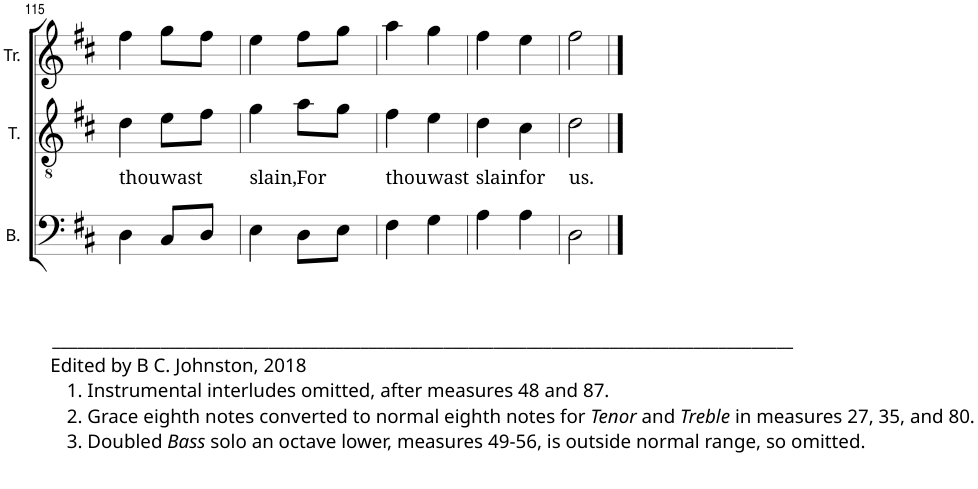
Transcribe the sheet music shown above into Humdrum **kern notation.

**kern	**kern	**text	**kern
*part3	*part2	*part2	*part1
*staff3	*staff2	*staff2	*staff1
*I"B.	*I"T.	*	*I"Tr.
*I'B.	*I'T.	*	*I'Tr.
!!LO:PB:g=z
*clefF4	*clefGv2	*	*clefG2
*k[f#c#]	*k[f#c#]	*	*k[f#c#]
*M2/4	*M2/4	*	*M2/4
=115	=115	=115	=115
!LO:TX:b:t=_________________________________________________________________________________________	!	!	!
!LO:TX:b:t=Edited by B C. Johnston, 2018	!	!	!
!LO:TX:b:t=1. Instrumental interludes omitted, after measures 48 and 87.	!	!	!
!LO:TX:b:t=2. Grace eighth notes converted to normal eighth notes for	!	!	!
!LO:TX:b:i:t=Tenor	!	!	!
!LO:TX:b:t=and	!	!	!
!LO:TX:b:i:t=Treble	!	!	!
!LO:TX:b:t=in measures 27, 35, and 80.	!	!	!
!LO:TX:b:t=3. Doubled	!	!	!
!LO:TX:b:i:t=Bass	!	!	!
!LO:TX:b:t=solo an octave lower, measures 49-56, is outside normal range, so omitted.	!	!	!
!	!	!LO:LY:b	!
4D\	4d\	thou	4ff#\
!	!	!LO:LY:b	!
8C#/L	8e\L	wast	8gg\L
8D/J	8f#\J	.	8ff#\J
=116	=116	=116	=116
!	!	!LO:LY:b	!
4E\	4g\	slain,	4ee\
!	!	!LO:LY:b	!
8D\L	8a\L	For	8ff#\L
8E\J	8g\J	.	8gg\J
=117	=117	=117	=117
!	!	!LO:LY:b	!
4F#\	4f#\	thou	4aa\
!	!	!LO:LY:b	!
4G\	4e\	wast	4gg\
=118	=118	=118	=118
!	!	!LO:LY:b	!
4A\	4d\	slain	4ff#\
!	!	!LO:LY:b	!
4A\	4c#\	for	4ee\
=119	=119	=119	=119
!	!	!LO:LY:b	!
2D\	2d\	us.	2ff#\
==	==	==	==
*-	*-	*-	*-
